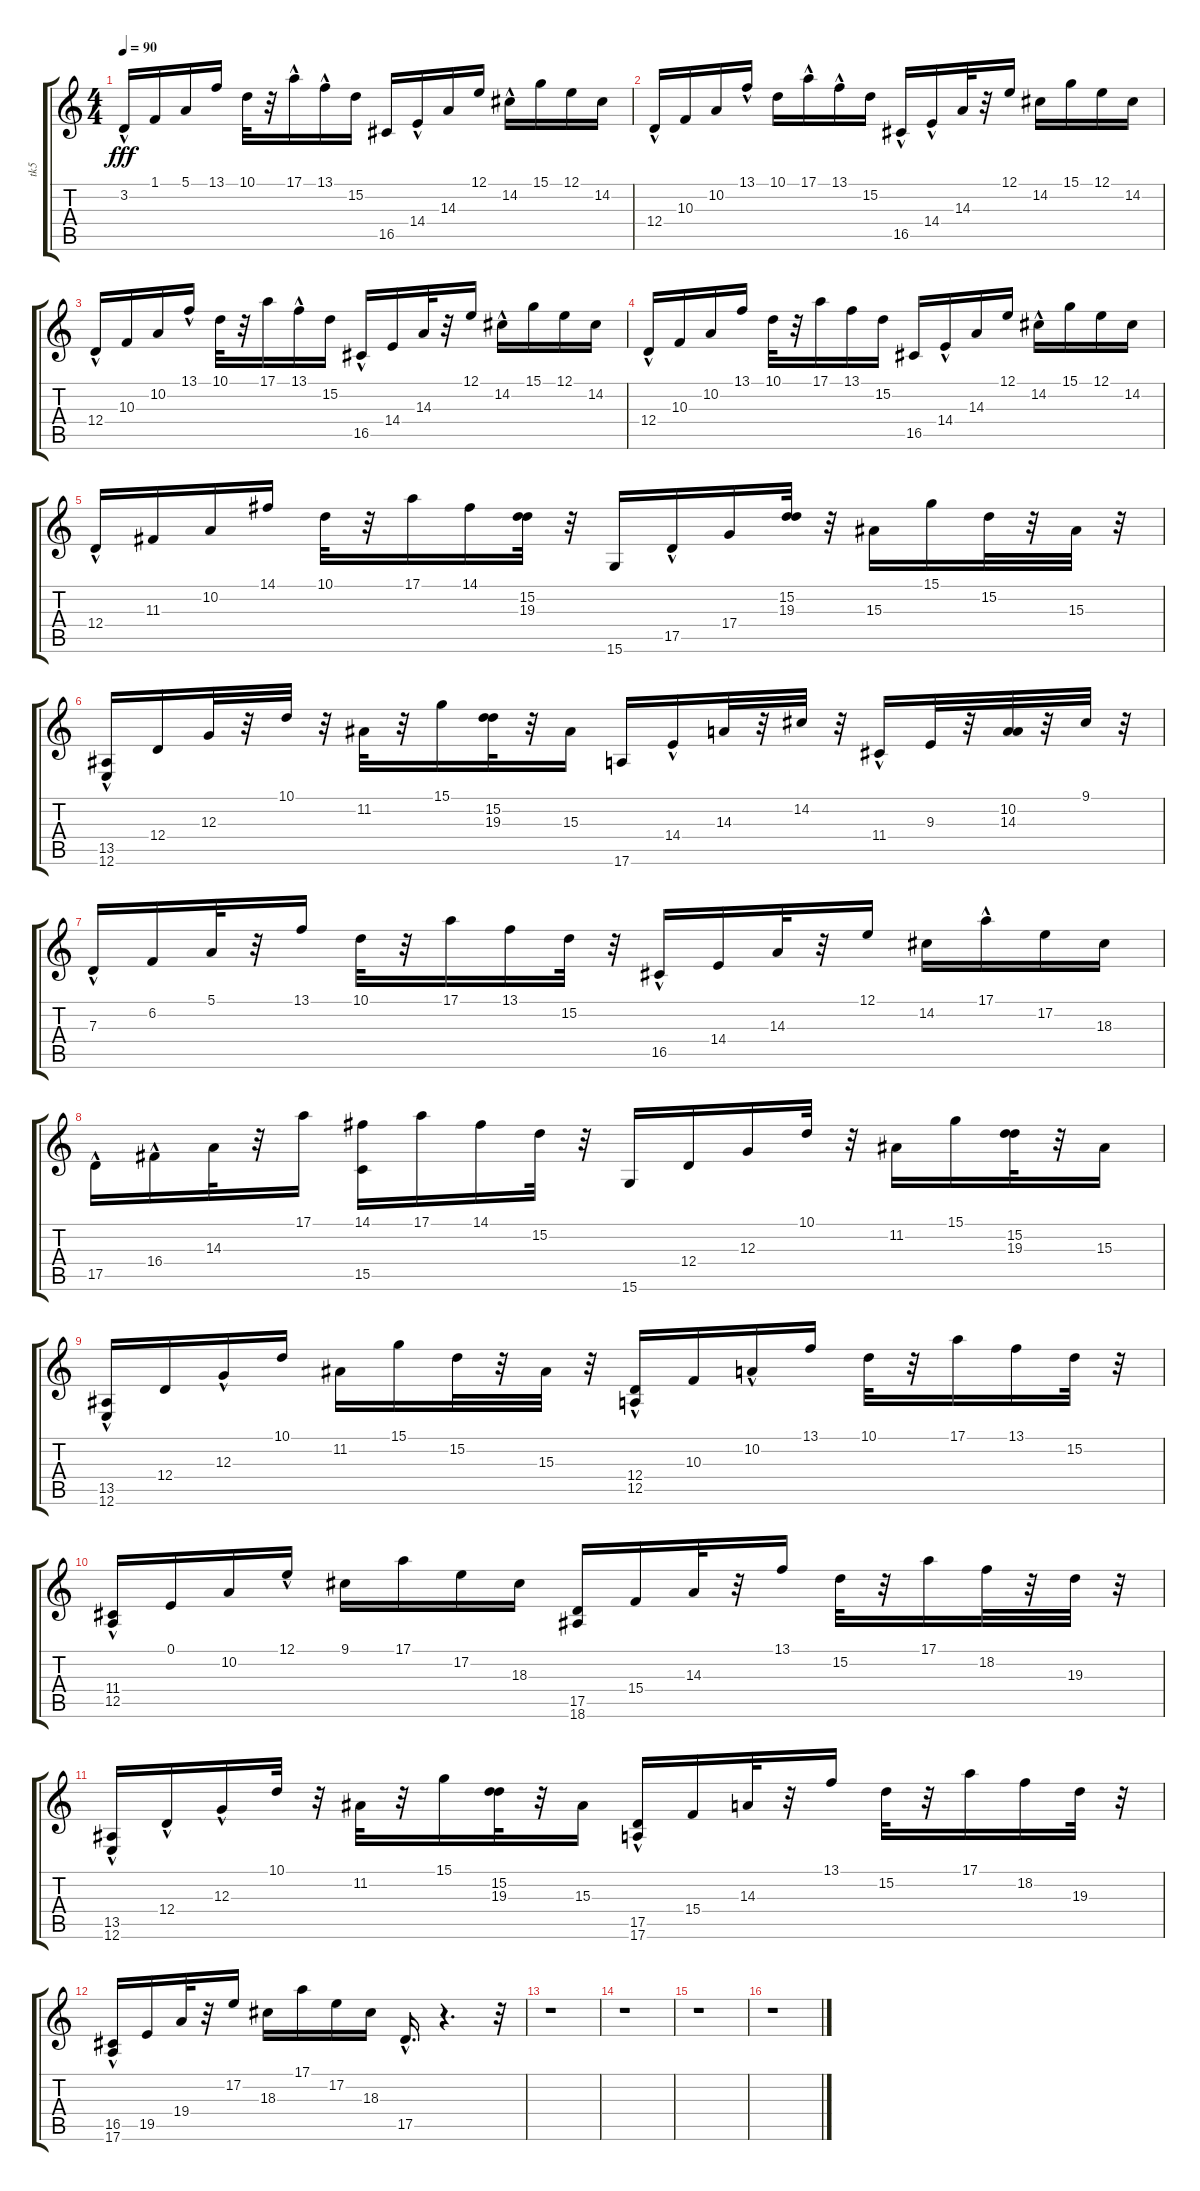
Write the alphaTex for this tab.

\track ("tk5" "tk5") {instrument electricpiano1}
\staff {score tabs}
\tuning (E4 B3 G3 D3 A2 E2) {hide}
\ts (4 4)
\tempo 90
\clef g2
\ks c
3.2{hac}.16{dy fff balance 8 instrument brightacousticpiano} 1.1.16 5.1.16 13.1.16 10.1.32 r.32 17.1{hac}.16 13.1{hac}.16 15.2.16 16.5.16 14.4{hac}.16 14.3.16 12.1.16 14.2{hac}.16 15.1.16 12.1.16 14.2.16 |
12.4{hac}.16 10.3.16 10.2.16 13.1{hac}.16 10.1.16 17.1{hac}.16 13.1{hac}.16 15.2.16 16.5{hac}.16 14.4{hac}.16 14.3.32 r.32 12.1.16 14.2.16 15.1.16 12.1.16 14.2.16 |
12.4{hac}.16 10.3.16 10.2.16 13.1{hac}.16 10.1.32 r.32 17.1.16 13.1{hac}.16 15.2.16 16.5{hac}.16 14.4.16 14.3.32 r.32 12.1.16 14.2{hac}.16 15.1.16 12.1.16 14.2.16 |
12.4{hac}.16 10.3.16 10.2.16 13.1.16 10.1.32 r.32 17.1.16 13.1.16 15.2.16 16.5.16 14.4{hac}.16 14.3.16 12.1.16 14.2{hac}.16 15.1.16 12.1.16 14.2.16 |
12.4{hac}.16 11.3.16 10.2.16 14.1.16 10.1.32 r.32 17.1.16 14.1.16 (15.2 19.3).32 r.32 15.6.16 17.5{hac}.16 17.4.16 (15.2 19.3).32 r.32 15.3.16 15.1.16 15.2.32 r.32 15.3.32 r.32 |
(13.5{hac} 12.6{hac}).16 12.4.16 12.3.32 r.32 10.1.32 r.32 11.2.32 r.32 15.1.16 (15.2 19.3).32 r.32 15.3.16 17.6.16 14.4{hac}.16 14.3.32 r.32 14.2.32 r.32 11.4{hac}.16 9.3.32 r.32 (10.2 14.3).32 r.32 9.1.32 r.32 |
7.3{hac}.16 6.2.16 5.1.32 r.32 13.1.16 10.1.32 r.32 17.1.16 13.1.16 15.2.32 r.32 16.5{hac}.16 14.4.16 14.3.32 r.32 12.1.16 14.2.16 17.1{hac}.16 17.2.16 18.3.16 |
17.5{hac}.16 16.4{hac}.16 14.3.32 r.32 17.1.16 (14.1 15.5).16 17.1.16 14.1.16 15.2.32 r.32 15.6.16 12.4.16 12.3.16 10.1.32 r.32 11.2.16 15.1.16 (15.2 19.3).32 r.32 15.3.16 |
(13.5 12.6{hac}).16 12.4.16 12.3{hac}.16 10.1.16 11.2.16 15.1.16 15.2.32 r.32 15.3.32 r.32 (12.4 12.5{hac}).16 10.3.16 10.2{hac}.16 13.1.16 10.1.32 r.32 17.1.16 13.1.16 15.2.32 r.32 |
(11.4 12.5{hac}).16 0.1.16 10.2.16 12.1{hac}.16 9.1.16 17.1.16 17.2.16 18.3.16 (17.5 18.6).16 15.4.16 14.3.32 r.32 13.1.16 15.2.32 r.32 17.1.16 18.2.32 r.32 19.3.32 r.32 |
(13.5 12.6{hac}).16 12.4{hac}.16 12.3{hac}.16 10.1.32 r.32 11.2.32 r.32 15.1.16 (15.2 19.3).32 r.32 15.3.16 (17.5 17.6{hac}).16 15.4.16 14.3.32 r.32 13.1.16 15.2.32 r.32 17.1.16 18.2.16 19.3.32 r.32 |
(16.5 17.6{hac}).16 19.5.16 19.4.32 r.32 17.2.16 18.3.16 17.1.16 17.2.16 18.3.16 17.5{hac}.16{d} r.4{d} r.32 |
r.1 |
r.1 |
r.1 |
r.1
